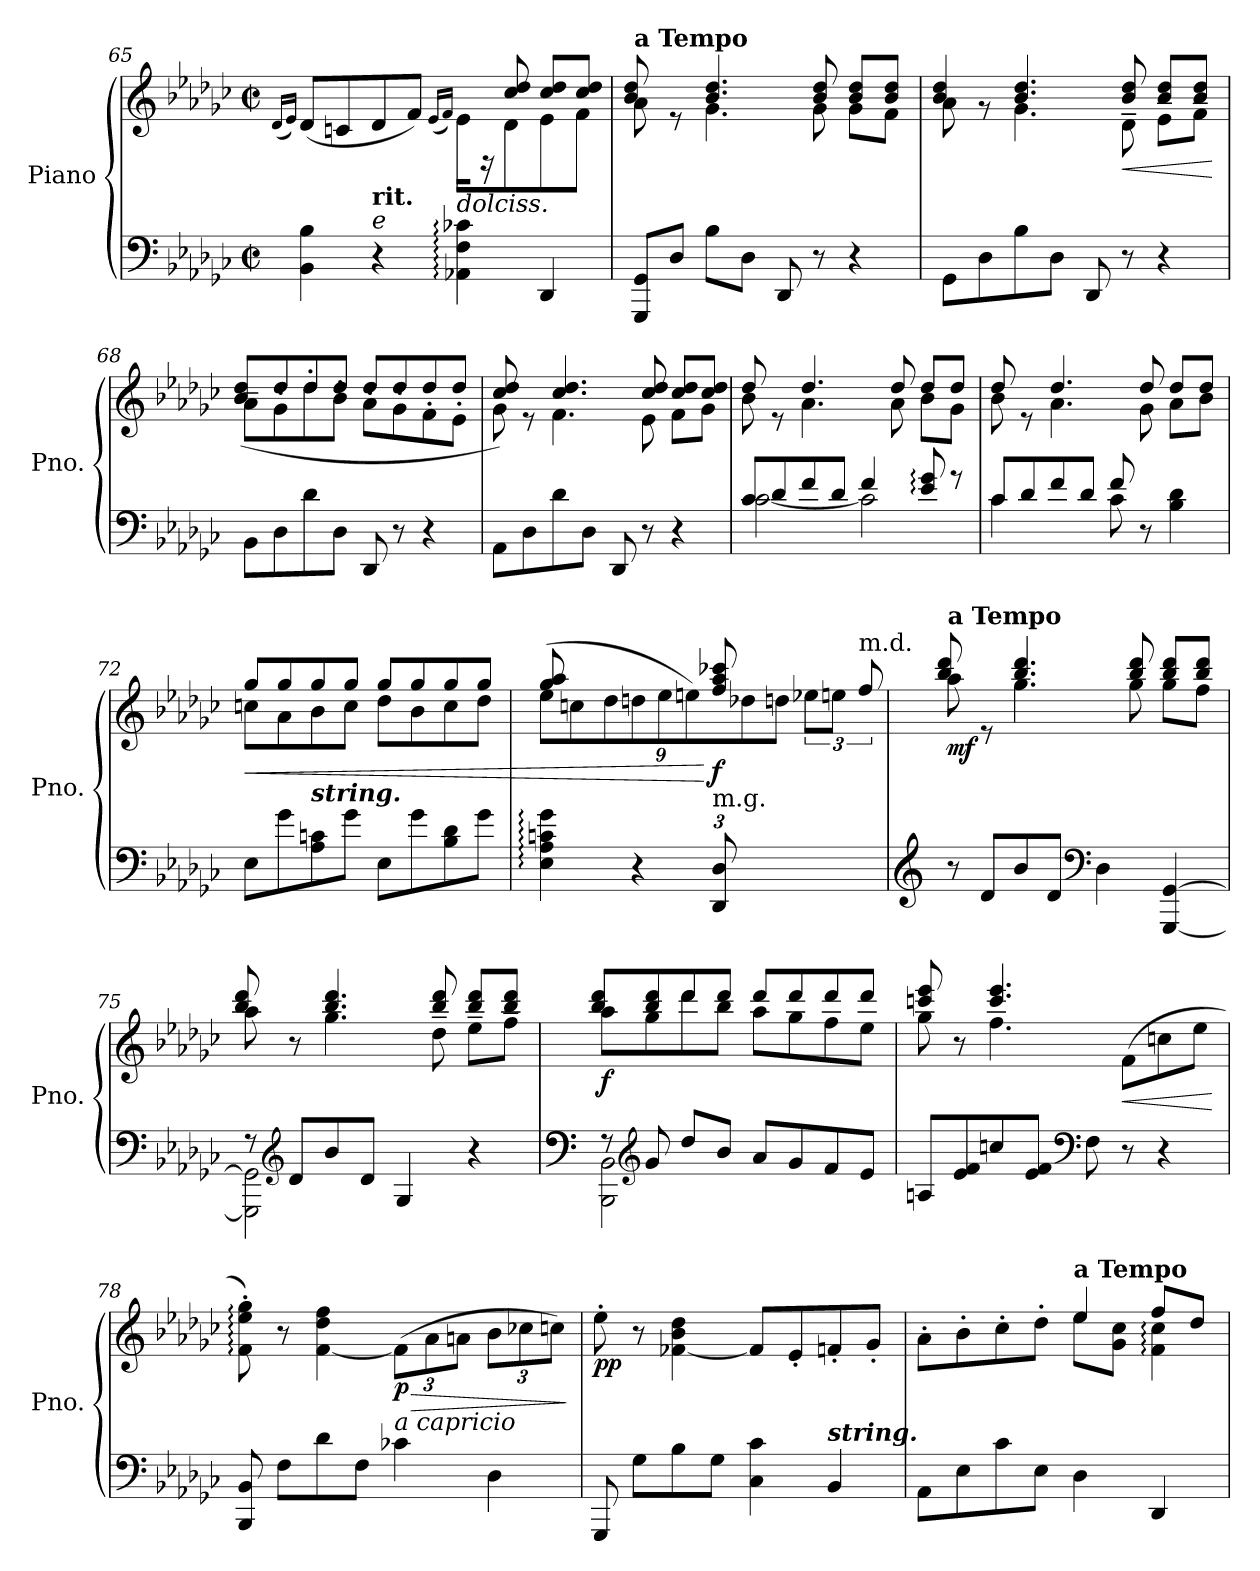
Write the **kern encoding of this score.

**kern	**kern	**dynam
*part1	*part1	*part1
*staff2	*staff1	*staff1/2
*I"Piano	*	*
*I'Pno.	*	*
*clefF4	*clefG2	*
*k[b-e-a-d-g-c-]	*k[b-e-a-d-g-c-]	*
*M2/2	*M2/2	*
*met(c|)	*met(c|)	*
*MM96	*MM96	*
=65	=65	=65
.	(16qd-/LL	.
.	16qe-/JJ)	.
*	*^	*
4BB-\ 4B-\	(8d-/L	8ryy	.
*	*v	*v	*
.	8cn/	.
!LO:TX:a:i:t=e	!	!
!LO:TX:a:B:t=rit.	!	!
4r	8d-/	.
.	8f/J)	.
.	(16qe-/LL	.
.	16qf/JJ)	.
!LO:TX:a:i:t=dolciss.	!	!
4AA-X\: 4F\: 4c-X\:	16e-\KL	.
.	16rD	.
*	*^	*
.	8d-\	8cc-!/ 8dd-!/	.
4DD-/	8e-\	8cc-!/ 8dd-!/L	.
.	8f\J	8cc-!/ 8dd-!/J	.
!!LO:LB:g=z	!!
=66	=66	=66	=66
*	*MM108	*	*
!	!LO:TX:a:B:t=a Tempo	!	!
8GGG-/ 8GG-/L	8a-\	8b-/ 8dd-/	.
8D-/J	8re	8ryy	.
*	*MM116	*	*
8B-\L	4.g-\	4.b-/ 4.dd-/	.
8D-\J	.	.	.
8DD-/	.	.	.
8r	8g-\	8b-/ 8dd-/	.
4r	8g-\L	8b-/ 8dd-/L	.
.	8f\J	8b-/ 8dd-/J	.
=67	=67	=67	=67
8GG-\L	8a-\	4b-!/ 4dd-!/	.
8D-\	8rg	.	.
8B-\	4.g-\	4.b-!/ 4.dd-!/	.
8D-\J	.	.	.
8DD-/	.	.	.
!	!	!	!LO:HP:b
8r	8d-~\	8b-!/ 8dd-!/	<
4r	8e-~\L	8b-!/ 8dd-!/L	.
.	8f~\J	8b-!/ 8dd-!/J	.
*	*v	*v	*
.	.	[
=68	=68	=68
*	*^	*
8BB-\L	8a-~\L	(8b-!/ 8dd-!/L	.
8D-\	8g-'\	8dd-!/	.
8d-\	8dd-'\	8dd-/	.
8D-\J	8b-'\J	8dd-!/J	.
8DD-/	8a-'\L	8dd-!/L	.
8r	8g-'\	8dd-!/	.
4r	8f'\	8dd-!/	.
.	8e-'\J	8dd-!/J	.
!!LO:LB:g=z	!!
=69	=69	=69	=69
8AA-\L	8g-\	8cc-!/ 8dd-!/)	.
8D-\	8re	8ryy	.
8d-\	4.f\	4.cc-!/ 4.dd-!/	.
8D-\J	.	.	.
8DD-/	.	.	.
*	*MM112	*	*
8r	8e-\	8cc-!/ 8dd-!/	.
4r	8f\L	8cc-!/ 8dd-!/L	.
.	8g-\J	8cc-!/ 8dd-!/J	.
=70	=70	=70	=70
*^	*	*	*
8c-/L	[2c-\	8b-\	8dd-!/	.
8d-/	.	8re	8ryy	.
8f/	.	4.a-\	4.dd-!/	.
8d-/J	.	.	.	.
4f/	2c-\]	.	.	.
.	.	8a-\	8dd-!/	.
8e-/: 8g-/:	.	8b-\L	8dd-!/L	.
8r	.	8g-\J	8dd-!/J	.
=71	=71	=71	=71	=71
8c-/L	4c-\	8b-\	8dd-!/	.
8d-/	.	8re	8ryy	.
8f/	4ryy	4.a-\	4.dd-!/	.
8d-/J	.	.	.	.
8f/	8c-\	.	.	.
8r	4.ryy	8g-\	8dd-!/	.
4B-\ 4d-\	.	8a-\L	8dd-!/L	.
.	.	8b-\J	8dd-!/J	.
*v	*v	*	*	*
!!LO:PB:g=z	!!
=72	=72	=72	=72
*	*MM116	*	*
!	!	!	!LO:HP:b
8E-\L	8ccn\L	8gg-!/L	<
8g-\	8a-\	8gg-!/	.
!LO:TX:a:Bi:t=string.	!	!	!
8A-\ 8cn\	8b-\	8gg-!/	.
8g-\J	8cc\J	8gg-!/J	.
*	*MM120	*	*
8E-\L	8dd-\L	8gg-!/L	.
8g-\	8b-\	8gg-!/	.
8B-\ 8d-\	8cc\	8gg-!/	.
8g-\J	8dd-\J	8gg-!/J	.
=73	=73	=73	=73
*^	*	*	*
*	*	*Xbrackettup	*	*
*v	*v	*	*	*
*	*MM124	*	*
*^	*	*	*
2ryy	4E-\: 4A-\: 4cn\: 4g-\:	(12ee-\L	8gg-!/ 8aa-!/	.
.	.	12ccn\	.	.
.	.	.	4.ryy	.
.	.	12dd-\J	.	.
.	4r	12ddn\L	.	.
.	.	12ee-\	.	.
.	.	12een\J)	.	.
*Xbrackettup	*	*	*	*
*	*	*MM132	*	*
!LO:TX:a:t=m.g.	!	!	!	!
!	!	!	!	!LO:DY:n=1:b
(12DD-/ 12D-/L	2rFyy	12ryy	8ff/ 8aa-!/ 8ccc-X!/	[ f
12%5ryy	.	12dd-X\	.	.
.	.	.	4.ryy	.
.	.	12ddn\J	.	.
*	*	*brackettup	*	*
.	.	12ee-X\L	.	.
.	.	12een\J	.	.
!	!	!LO:TX:a:t=m.d.	!	!
.	.	12ff/)	.	.
*v	*v	*	*	*
=74	=74	=74	=74
*clefG2	*	*	*
*	*MM108	*	*
!	!LO:TX:a:B:t=a Tempo	!	!
!	!	!	!LO:DY:b
8r	8aa-\	8bb-!/ 8ddd-!/	mf
8d-/L	8re	8ryy	.
*	*MM110	*	*
8b-/	4.gg-\	4.bb-!/ 4.ddd-!/	.
8d-/J	.	.	.
*clefF4	*	*	*
4D-\	.	.	.
*	*MM110	*	*
.	8gg-\	8bb-!/ 8ddd-!/	.
[4GGG-/ [4GG-/	8gg-\L	8bb-!/ 8ddd-!/L	.
.	8ff\J	8bb-!/ 8ddd-!/J	.
!!LO:LB:g=z	!!
=75	=75	=75	=75
*^	*	*	*
8r	2GGG-\] 2GG-\]	8aa-\	8bb-!/ 8ddd-!/	.
*clefG2	*	*	*	*
8d-/L	.	8r	8ryy	.
8b-/	.	4.gg-\	4.bb-!/ 4.ddd-!/	.
8d-/J	.	.	.	.
4G-/	2ryy	.	.	.
*	*	*MM114	*	*
.	.	8dd-~\	8bb-!/ 8ddd-!/	.
4r	.	8ee-~\L	8bb-!/ 8ddd-!/L	.
.	.	8ff~\J	8bb-!/ 8ddd-!/J	.
=76	=76	=76	=76	=76
*clefF4	*	*	*	*
*	*	*MM116	*	*
!	!	!	!	!LO:DY:b
8r	2BBB-\ 2BB-\	8aa-\L	8bb-!/ 8ddd-!/L	f
*clefG2	*	*	*	*
8g-/	.	8gg-\	8bb-!/ 8ddd-!/	.
8dd-/L	.	8ddd-\	8ddd-!/	.
8b-/J	.	8bb-\J	8ddd-!/J	.
*	*	*MM112	*	*
8a-/L	2ryy	8aa-\L	8ddd-!/L	.
8g-/	.	8gg-\	8ddd-!/	.
8f/	.	8ff\	8ddd-!/	.
8e-/J	.	8ee-\J	8ddd-!/J	.
*v	*v	*	*	*
=77	=77	=77	=77
*	*MM106	*	*
8An/L	8gg-\	8cccn!/ 8eee-!/	.
8e-/ 8f/	8r	8ryy	.
*	*MM110	*	*
8ccn/	4.ff\	4.ccc!/ 4.eee-!/	.
8e-/ 8f/J	.	.	.
*clefF4	*	*	*
8F\	.	.	.
!	!	!	!LO:HP:b
8r	(>8f\L	4.ryy	<
4r	8ccn\	.	.
.	8ee-\J	.	.
*	*v	*v	*
.	.	[
!!LO:LB:g=z
=78	=78	=78
8BBB-/ 8BB-/	8f\:' 8ee-\:' 8gg-\:')	.
8F\L	8r	.
8d-\	[4f\ 4dd-\ 4ff\	.
8F\J	.	.
*	*Xbrackettup	*
*	*MM118	*
!LO:TX:a:i:t=a capricio	!	!
!	!	!LO:HP:b
!	!	!LO:DY:n=1:b
4c-X\	(12f\L]	> p
.	12a-\	.
.	12an\J	.
4D-\	12b-\L	.
.	12cc-X\	.
.	12ccn\J)	.
.	.	]
=79	=79	=79
*	*MM110	*
!	!	!LO:DY:b
8GGG-/	8ee-'\	pp
8G-\L	8r	.
8B-\	[4f-X\ 4b-\ 4dd-\	.
8G-\J	.	.
4C-\ 4c-\	8f-/L]	.
.	8e-'/	.
*	*MM118	*
!LO:TX:a:Bi:t=string.	!	!
4BB-/	8fn'/	.
.	8g-'/J	.
=80	=80	=80
*	*MM120	*
*	*^	*
8AA-\L	8a-'\L	2ryy	.
8E-\	8b-'\	.	.
8c-\	8cc-'\	.	.
8E-\J	8dd-'\J	.	.
*	*MM110	*	*
!	!LO:TX:a:B:t=a Tempo	!	!
4D-\	8ee-\L	4ee-/	.
.	8g-\ 8cc-\J	.	.
4DD-/	4f\: 4cc-\:	8ff/L	.
.	.	8dd-/J	.
*	*v	*v	*
=	=	=
*-	*-	*-
